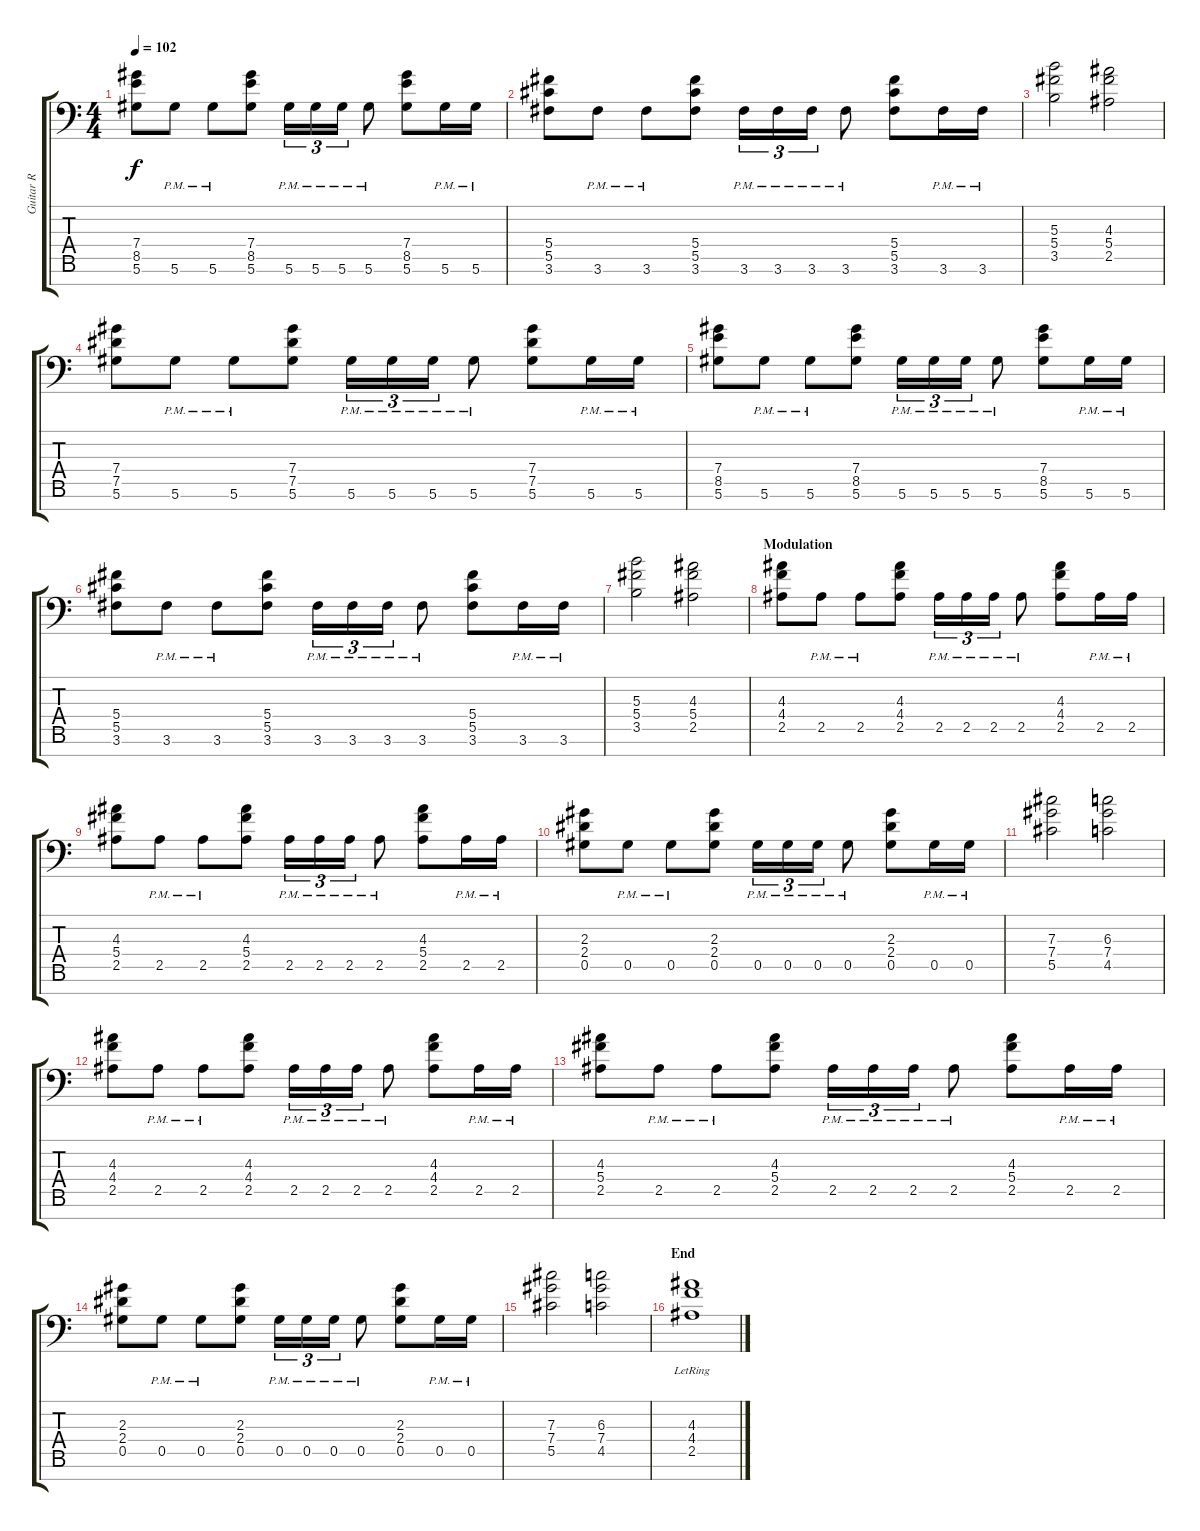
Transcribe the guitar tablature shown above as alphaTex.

\track ("Guitar R" "Guitar R") {instrument distortionguitar}
\staff {score tabs}
\tuning (Eb4 Bb3 Gb3 Db3 Ab2 Eb2 Bb1) {hide}
\ts (4 4)
\tempo 102
\clef f4
\ks c
(7.4 8.5 5.6).8{dy f} 5.6{pm}.8 5.6{pm}.8 (7.4 8.5 5.6).8 5.6{pm}.16{tu (3 2)} 5.6{pm}.16{tu (3 2)} 5.6{pm}.16{tu (3 2)} 5.6{pm}.8 (7.4 8.5 5.6).8 5.6{pm}.16 5.6{pm}.16 |
(5.4 5.5 3.6).8 3.6{pm}.8 3.6{pm}.8 (5.4 5.5 3.6).8 3.6{pm}.16{tu (3 2)} 3.6{pm}.16{tu (3 2)} 3.6{pm}.16{tu (3 2)} 3.6{pm}.8 (5.4 5.5 3.6).8 3.6{pm}.16 3.6{pm}.16 |
(5.3 5.4 3.5).2 (4.3 5.4 2.5).2 |
(7.4 7.5 5.6).8 5.6{pm}.8 5.6{pm}.8 (7.4 7.5 5.6).8 5.6{pm}.16{tu (3 2)} 5.6{pm}.16{tu (3 2)} 5.6{pm}.16{tu (3 2)} 5.6{pm}.8 (7.4 7.5 5.6).8 5.6{pm}.16 5.6{pm}.16 |
(7.4 8.5 5.6).8 5.6{pm}.8 5.6{pm}.8 (7.4 8.5 5.6).8 5.6{pm}.16{tu (3 2)} 5.6{pm}.16{tu (3 2)} 5.6{pm}.16{tu (3 2)} 5.6{pm}.8 (7.4 8.5 5.6).8 5.6{pm}.16 5.6{pm}.16 |
(5.4 5.5 3.6).8 3.6{pm}.8 3.6{pm}.8 (5.4 5.5 3.6).8 3.6{pm}.16{tu (3 2)} 3.6{pm}.16{tu (3 2)} 3.6{pm}.16{tu (3 2)} 3.6{pm}.8 (5.4 5.5 3.6).8 3.6{pm}.16 3.6{pm}.16 |
(5.3 5.4 3.5).2 (4.3 5.4 2.5).2 |
\section ("" "Modulation")
(4.3 4.4 2.5).8 2.5{pm}.8 2.5{pm}.8 (4.3 4.4 2.5).8 2.5{pm}.16{tu (3 2)} 2.5{pm}.16{tu (3 2)} 2.5{pm}.16{tu (3 2)} 2.5{pm}.8 (4.3 4.4 2.5).8 2.5{pm}.16 2.5{pm}.16 |
(4.3 5.4 2.5).8 2.5{pm}.8 2.5{pm}.8 (4.3 5.4 2.5).8 2.5{pm}.16{tu (3 2)} 2.5{pm}.16{tu (3 2)} 2.5{pm}.16{tu (3 2)} 2.5{pm}.8 (4.3 5.4 2.5).8 2.5{pm}.16 2.5{pm}.16 |
(2.3 2.4 0.5).8 0.5{pm}.8 0.5{pm}.8 (2.3 2.4 0.5).8 0.5{pm}.16{tu (3 2)} 0.5{pm}.16{tu (3 2)} 0.5{pm}.16{tu (3 2)} 0.5{pm}.8 (2.3 2.4 0.5).8 0.5{pm}.16 0.5{pm}.16 |
(7.3 7.4 5.5).2 (6.3 7.4 4.5).2 |
(4.3 4.4 2.5).8 2.5{pm}.8 2.5{pm}.8 (4.3 4.4 2.5).8 2.5{pm}.16{tu (3 2)} 2.5{pm}.16{tu (3 2)} 2.5{pm}.16{tu (3 2)} 2.5{pm}.8 (4.3 4.4 2.5).8 2.5{pm}.16 2.5{pm}.16 |
(4.3 5.4 2.5).8 2.5{pm}.8 2.5{pm}.8 (4.3 5.4 2.5).8 2.5{pm}.16{tu (3 2)} 2.5{pm}.16{tu (3 2)} 2.5{pm}.16{tu (3 2)} 2.5{pm}.8 (4.3 5.4 2.5).8 2.5{pm}.16 2.5{pm}.16 |
(2.3 2.4 0.5).8 0.5{pm}.8 0.5{pm}.8 (2.3 2.4 0.5).8 0.5{pm}.16{tu (3 2)} 0.5{pm}.16{tu (3 2)} 0.5{pm}.16{tu (3 2)} 0.5{pm}.8 (2.3 2.4 0.5).8 0.5{pm}.16 0.5{pm}.16 |
(7.3 7.4 5.5).2 (6.3 7.4 4.5).2 |
\section ("" "End")
(4.3{lr} 4.4{lr} 2.5{lr}).1
